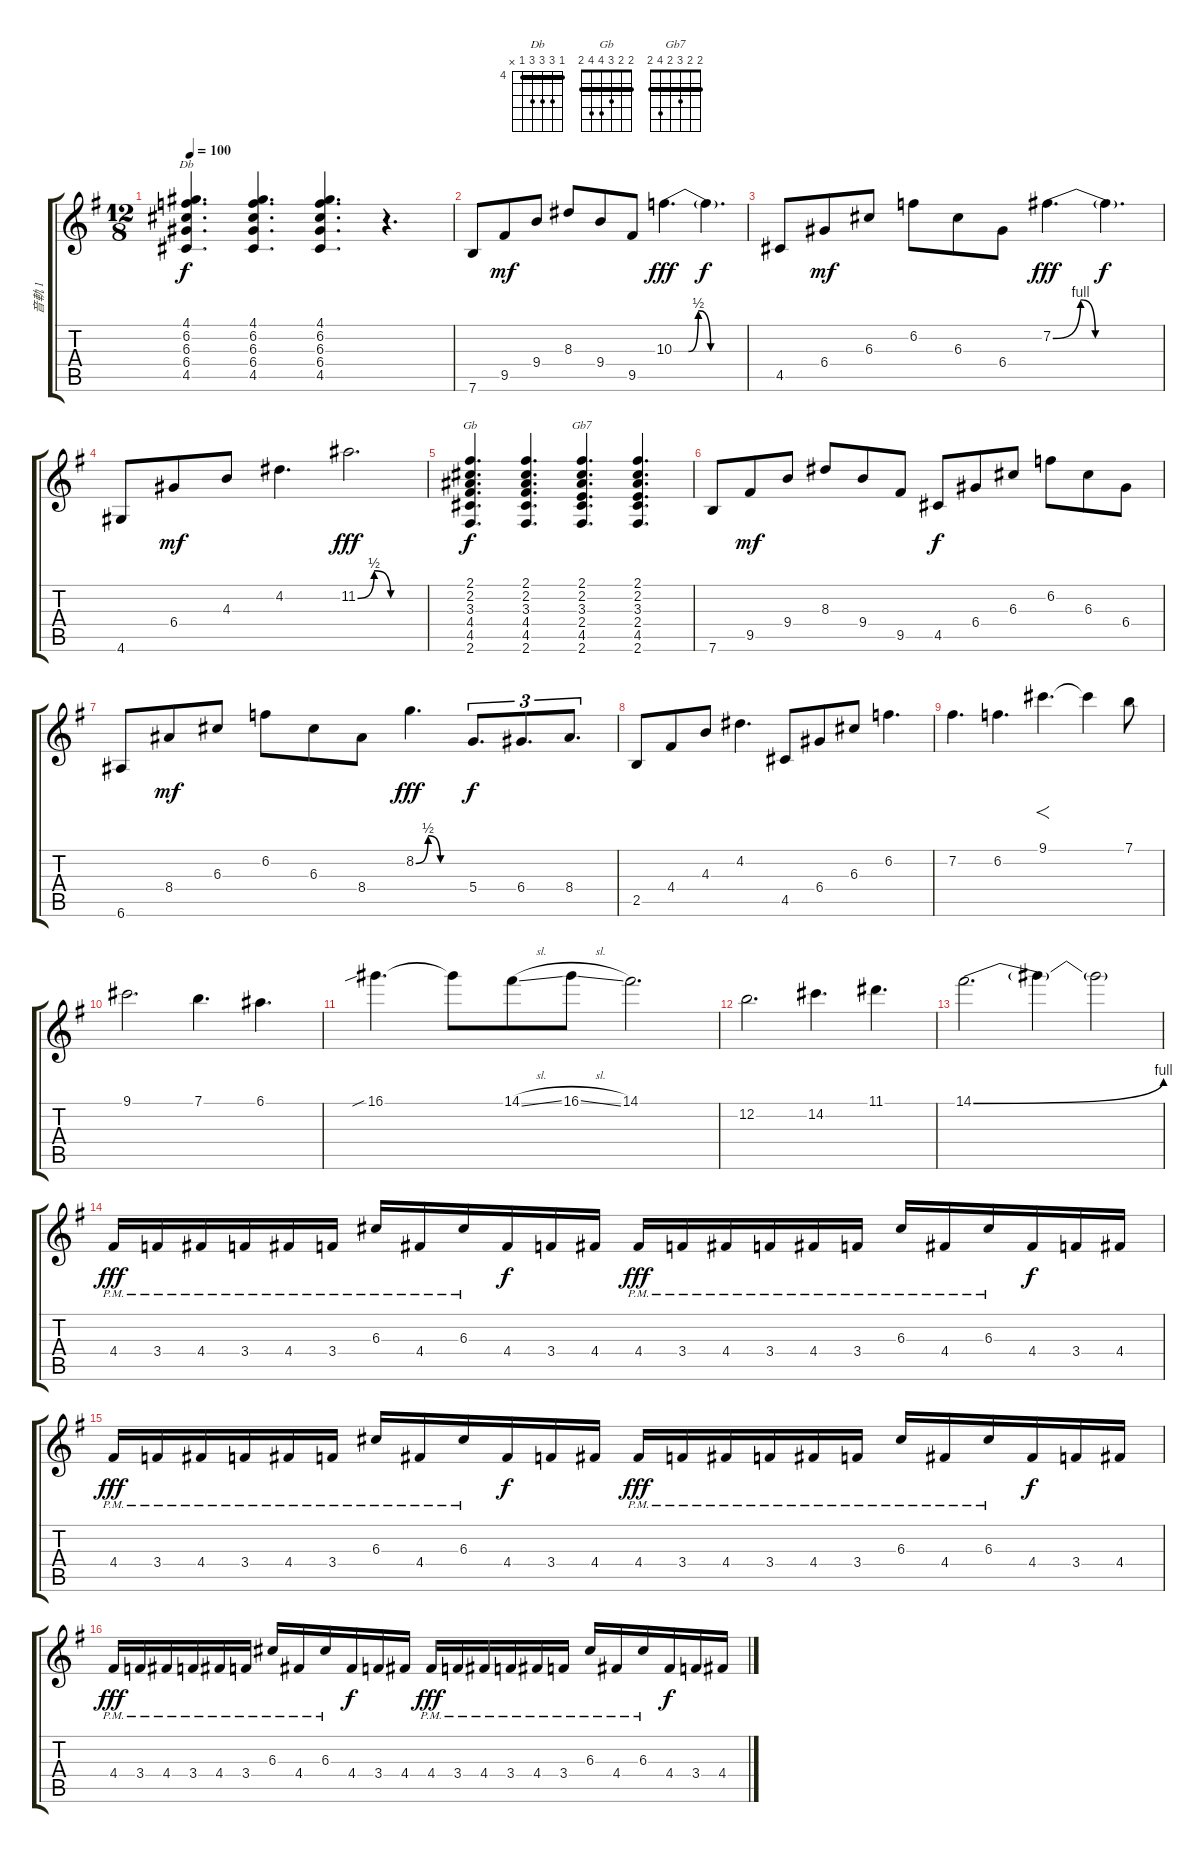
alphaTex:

\track ("音軌 1" "音軌 1") {instrument electricguitarjazz}
\staff {score tabs}
\tuning (E4 B3 G3 D3 A2 E2) {hide}
\chord ("Db" 4 6 6 6 4 x) {firstfret 4 barre 4}
\chord ("Gb" 2 2 3 4 4 2) {barre 2}
\chord ("Gb7" 2 2 3 2 4 2) {barre 2}
\ts (12 8)
\tempo 100
\clef g2
\ks g
(4.1 6.2 6.3 6.4 4.5).4{d ch "Db" dy f} (4.1 6.2 6.3 6.4 4.5).4{d} (4.1 6.2 6.3 6.4 4.5).4{d} r.4{d} |
7.6.8{instrument electricguitarjazz} 9.5.8{dy mf} 9.4.8 8.3.8 9.4.8 9.5.8 10.3{be (custom 0 0 12 0 20 2 30 0 45 0 60 0)}.4{d dy fff} 10.3{t}.4{d dy f} |
4.5.8 6.4.8{dy mf} 6.3.8 6.2.8 6.3.8 6.4.8 7.2{be (custom 0 0 15 4 23 0 45 0 60 0)}.4{d dy fff} 7.2{t}.4{d dy f} |
4.6.8 6.4.8{dy mf} 4.3.8 4.2.4{d} 11.2{be (custom 0 0 15 2 30 0 45 0 60 0)}.2{d dy fff} |
(2.1 2.2 3.3 4.4 4.5 2.6).4{d ch "Gb" dy f} (2.1 2.2 3.3 4.4 4.5 2.6).4{d} (2.1 2.2 3.3 2.4 4.5 2.6).4{d ch "Gb7"} (2.1 2.2 3.3 2.4 4.5 2.6).4{d} |
7.6.8 9.5.8{dy mf} 9.4.8 8.3.8 9.4.8 9.5.8 4.5.8{dy f} 6.4.8 6.3.8 6.2.8 6.3.8 6.4.8 |
6.6.8 8.4.8{dy mf} 6.3.8 6.2.8 6.3.8 8.4.8 8.2{be (custom 0 0 15 2 30 0 45 0 60 0)}.4{d dy fff} 5.4.8{d tu (3 2) dy f} 6.4.8{d tu (3 2)} 8.4.8{d tu (3 2)} |
2.5.8 4.4.8 4.3.8 4.2.4{d} 4.5.8 6.4.8 6.3.8 6.2.4{d} |
7.2.4{d} 6.2.4{d} 9.1.4{f d} 9.1{t}.4 7.1.8 |
9.1.2{d} 7.1.4{d} 6.1.4{d} |
16.1{sib}.4{d} 16.1{t}.8 14.1{sl}.8 16.1{sl}.8 14.1.2{d} |
12.2.2{d} 14.2.4{d} 11.1.4{d} |
14.1{be (bend 0 0 60 4)}.2{d} 14.1{t}.4 14.1{t}.2 |
4.4{pm}.16{dy fff} 3.4{pm}.16 4.4{pm}.16 3.4{pm}.16 4.4{pm}.16 3.4{pm}.16 6.3{pm}.16 4.4{pm}.16 6.3{pm}.16 4.4.16{dy f} 3.4.16 4.4.16 4.4{pm}.16{dy fff} 3.4{pm}.16 4.4{pm}.16 3.4{pm}.16 4.4{pm}.16 3.4{pm}.16 6.3{pm}.16 4.4{pm}.16 6.3{pm}.16 4.4.16{dy f} 3.4.16 4.4.16 |
4.4{pm}.16{dy fff} 3.4{pm}.16 4.4{pm}.16 3.4{pm}.16 4.4{pm}.16 3.4{pm}.16 6.3{pm}.16 4.4{pm}.16 6.3{pm}.16 4.4.16{dy f} 3.4.16 4.4.16 4.4{pm}.16{dy fff} 3.4{pm}.16 4.4{pm}.16 3.4{pm}.16 4.4{pm}.16 3.4{pm}.16 6.3{pm}.16 4.4{pm}.16 6.3{pm}.16 4.4.16{dy f} 3.4.16 4.4.16 |
4.4{pm}.16{dy fff} 3.4{pm}.16 4.4{pm}.16 3.4{pm}.16 4.4{pm}.16 3.4{pm}.16 6.3{pm}.16 4.4{pm}.16 6.3{pm}.16 4.4.16{dy f} 3.4.16 4.4.16 4.4{pm}.16{dy fff} 3.4{pm}.16 4.4{pm}.16 3.4{pm}.16 4.4{pm}.16 3.4{pm}.16 6.3{pm}.16 4.4{pm}.16 6.3{pm}.16 4.4.16{dy f} 3.4.16 4.4.16
